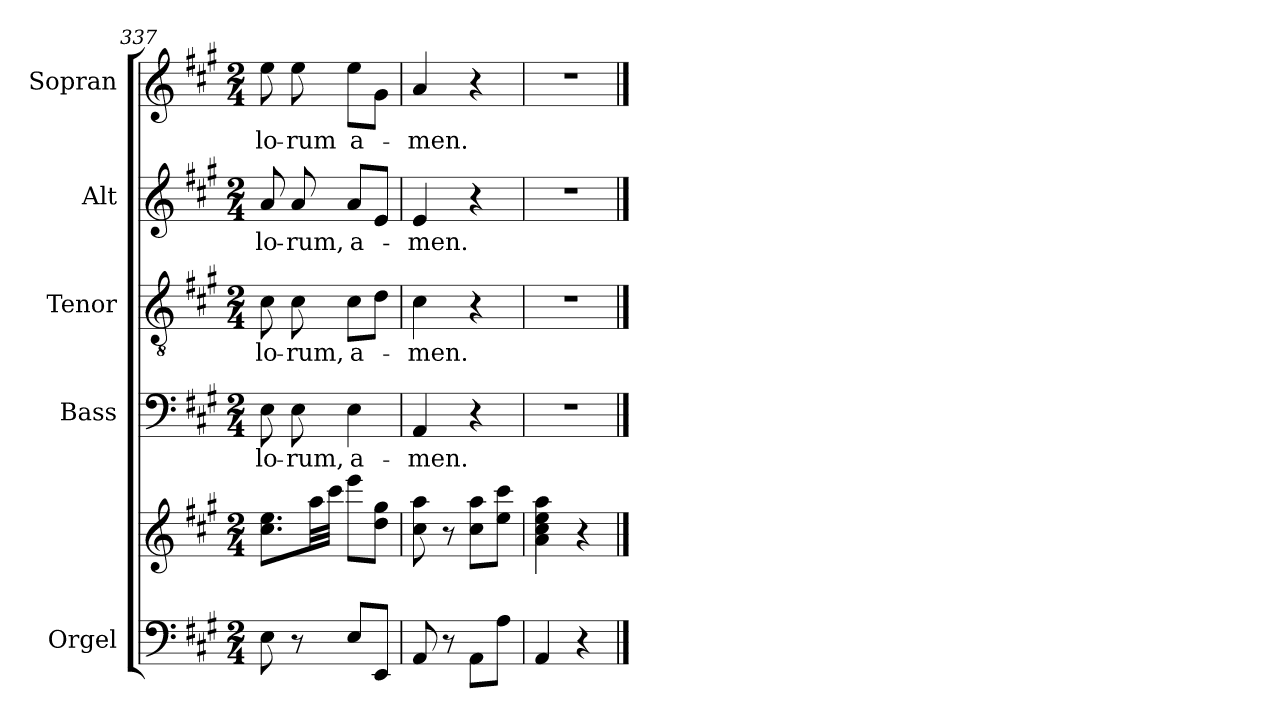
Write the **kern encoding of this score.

**kern	**kern	**kern	**text	**kern	**text	**kern	**text	**kern	**text
*part5	*part5	*part4	*part4	*part3	*part3	*part2	*part2	*part1	*part1
*staff6	*staff5	*staff4	*staff4	*staff3	*staff3	*staff2	*staff2	*staff1	*staff1
*I"Orgel	*	*I"Bass	*	*I"Tenor	*	*I"Alt	*	*I"Sopran	*
*I'Org.	*	*I'B.	*	*I'T.	*	*I'A.	*	*I'S.	*
*clefF4	*clefG2	*clefF4	*	*clefGv2	*	*clefG2	*	*clefG2	*
*k[f#c#g#]	*k[f#c#g#]	*k[f#c#g#]	*	*k[f#c#g#]	*	*k[f#c#g#]	*	*k[f#c#g#]	*
*A:	*A:	*A:	*	*A:	*	*A:	*	*A:	*
*M2/4	*M2/4	*M2/4	*	*M2/4	*	*M2/4	*	*M2/4	*
=337	=337	=337	=337	=337	=337	=337	=337	=337	=337
!	!	!	!LO:LY:b	!	!LO:LY:b	!	!LO:LY:b	!	!LO:LY:b
8E\	8.cc#\ 8.ee\L	8E\	-lo-	8c#\	-lo-	8a/	-lo-	8ee\	-lo-
!	!	!	!LO:LY:b	!	!LO:LY:b	!	!LO:LY:b	!	!LO:LY:b
8r	.	8E\	-rum,	8c#\	-rum,	8a/	-rum,	8ee\	-rum
.	32aa\LL	.	.	.	.	.	.	.	.
.	32ccc#\JJJ	.	.	.	.	.	.	.	.
!	!	!	!LO:LY:b	!	!LO:LY:b	!	!LO:LY:b	!	!LO:LY:b
8E/L	8eee\L	4E\	a-	8c#\L	a-	8a/L	a-	8ee\L	a-
8EE/J	8dd\ 8gg#\J	.	.	8d\J	.	8e/J	.	8g#\J	.
=338	=338	=338	=338	=338	=338	=338	=338	=338	=338
!	!	!	!LO:LY:b	!	!LO:LY:b	!	!LO:LY:b	!	!LO:LY:b
8AA/	8cc#\ 8aa\	4AA/	-men.	4c#\	-men.	4e/	-men.	4a/	-men.
8r	8r	.	.	.	.	.	.	.	.
8AA\L	8cc#\ 8aa\L	4r	.	4r	.	4r	.	4r	.
8A\J	8ee\ 8ccc#\J	.	.	.	.	.	.	.	.
=339	=339	=339	=339	=339	=339	=339	=339	=339	=339
4AA/	4a\ 4cc#\ 4ee\ 4aa\	2r	.	2r	.	2r	.	2r	.
4r	4r	.	.	.	.	.	.	.	.
==	==	==	==	==	==	==	==	==	==
*-	*-	*-	*-	*-	*-	*-	*-	*-	*-
